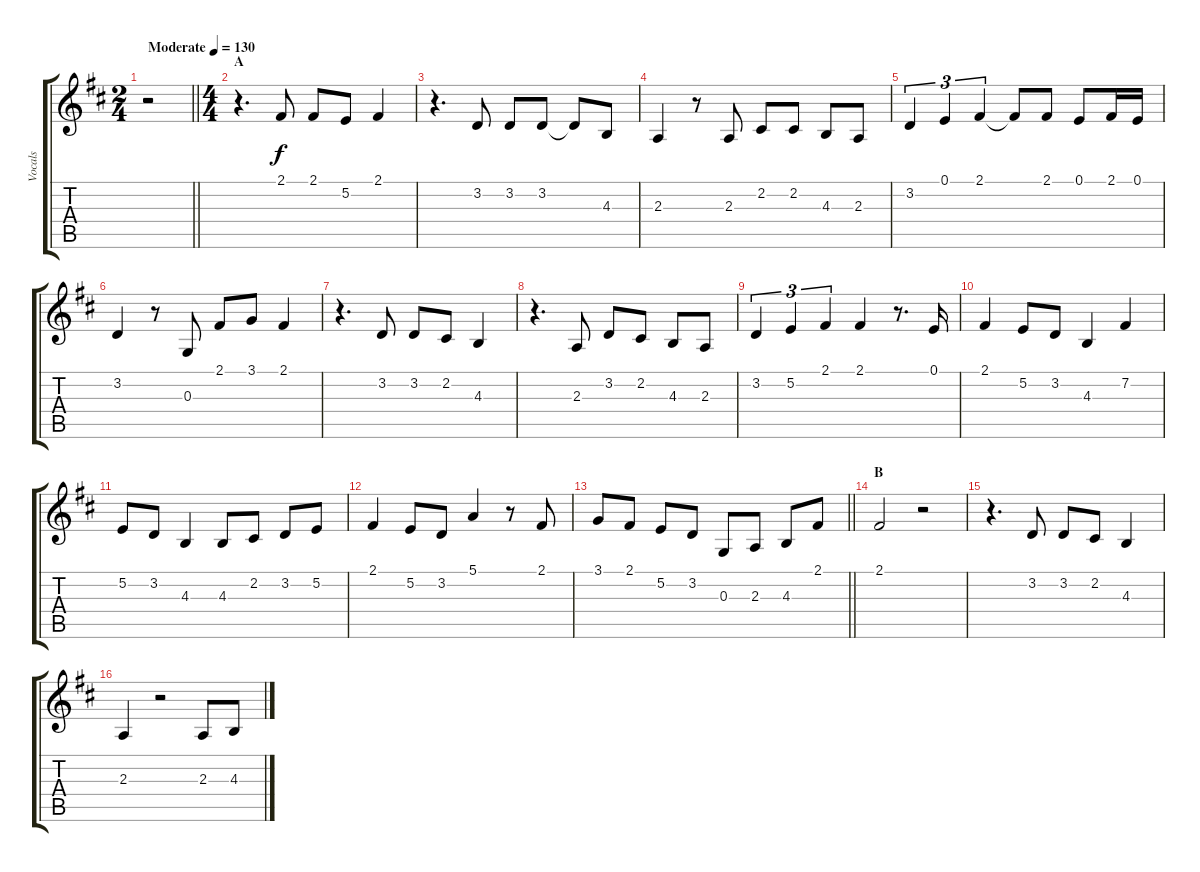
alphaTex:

\track ("Vocals" "Vocals") {instrument altosax}
\staff {score tabs}
\tuning (E4 B3 G3 D3 A2 E2) {hide}
\ts (2 4)
\tempo (130 "Moderate")
\clef g2
\barLineRight lightlight
\ks d
r.2{dy f instrument altosax} |
\ts (4 4)
\section ("" "A")
r.4{d} 2.1.8 2.1.8 5.2.8 2.1.4 |
r.4{d} 3.2.8 3.2.8 3.2.8 3.2{t}.8 4.3.8 |
2.3.4 r.8 2.3.8 2.2.8 2.2.8 4.3.8 2.3.8 |
3.2.4{tu (3 2)} 0.1.4{tu (3 2)} 2.1.4{tu (3 2)} 2.1{t}.8 2.1.8 0.1.8 2.1.16 0.1.16 |
3.2.4 r.8 0.3.8 2.1.8 3.1.8 2.1.4 |
r.4{d} 3.2.8 3.2.8 2.2.8 4.3.4 |
r.4{d} 2.3.8 3.2.8 2.2.8 4.3.8 2.3.8 |
3.2.4{tu (3 2)} 5.2.4{tu (3 2)} 2.1.4{tu (3 2)} 2.1.4 r.8{d} 0.1.16 |
2.1.4 5.2.8 3.2.8 4.3.4 7.2.4 |
5.2.8 3.2.8 4.3.4 4.3.8 2.2.8 3.2.8 5.2.8 |
2.1.4 5.2.8 3.2.8 5.1.4 r.8 2.1.8 |
\barLineRight lightlight
3.1.8 2.1.8 5.2.8 3.2.8 0.3.8 2.3.8 4.3.8 2.1.8 |
\section ("" "B")
2.1.2 r.2 |
r.4{d} 3.2.8 3.2.8 2.2.8 4.3.4 |
2.3.4 r.2 2.3.8 4.3.8
